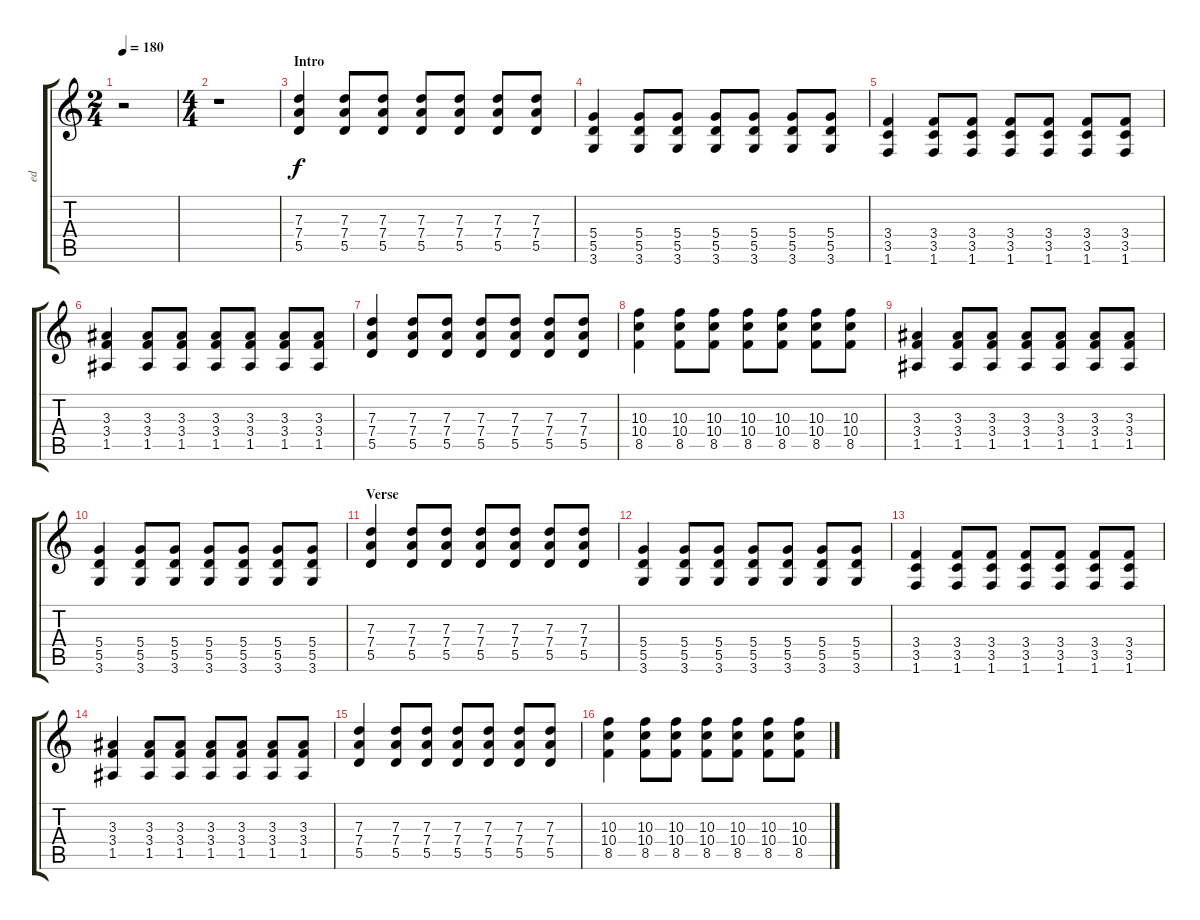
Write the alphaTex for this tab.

\track ("ed" "ed") {instrument distortionguitar}
\staff {score tabs}
\tuning (E4 B3 G3 D3 A2 E2) {hide}
\ts (2 4)
\tempo 180
\clef g2
\ks c
r.2{dy f instrument distortionguitar} |
\ts (4 4)
r.1 |
\section ("" "Intro")
(7.3 7.4 5.5).4 (7.3 7.4 5.5).8 (7.3 7.4 5.5).8 (7.3 7.4 5.5).8 (7.3 7.4 5.5).8 (7.3 7.4 5.5).8 (7.3 7.4 5.5).8 |
(5.4 5.5 3.6).4 (5.4 5.5 3.6).8 (5.4 5.5 3.6).8 (5.4 5.5 3.6).8 (5.4 5.5 3.6).8 (5.4 5.5 3.6).8 (5.4 5.5 3.6).8 |
(3.4 3.5 1.6).4 (3.4 3.5 1.6).8 (3.4 3.5 1.6).8 (3.4 3.5 1.6).8 (3.4 3.5 1.6).8 (3.4 3.5 1.6).8 (3.4 3.5 1.6).8 |
(3.3 3.4 1.5).4 (3.3 3.4 1.5).8 (3.3 3.4 1.5).8 (3.3 3.4 1.5).8 (3.3 3.4 1.5).8 (3.3 3.4 1.5).8 (3.3 3.4 1.5).8 |
(7.3 7.4 5.5).4 (7.3 7.4 5.5).8 (7.3 7.4 5.5).8 (7.3 7.4 5.5).8 (7.3 7.4 5.5).8 (7.3 7.4 5.5).8 (7.3 7.4 5.5).8 |
(10.3 10.4 8.5).4 (10.3 10.4 8.5).8 (10.3 10.4 8.5).8 (10.3 10.4 8.5).8 (10.3 10.4 8.5).8 (10.3 10.4 8.5).8 (10.3 10.4 8.5).8 |
(3.3 3.4 1.5).4 (3.3 3.4 1.5).8 (3.3 3.4 1.5).8 (3.3 3.4 1.5).8 (3.3 3.4 1.5).8 (3.3 3.4 1.5).8 (3.3 3.4 1.5).8 |
(5.4 5.5 3.6).4 (5.4 5.5 3.6).8 (5.4 5.5 3.6).8 (5.4 5.5 3.6).8 (5.4 5.5 3.6).8 (5.4 5.5 3.6).8 (5.4 5.5 3.6).8 |
\section ("" "Verse")
(7.3 7.4 5.5).4 (7.3 7.4 5.5).8 (7.3 7.4 5.5).8 (7.3 7.4 5.5).8 (7.3 7.4 5.5).8 (7.3 7.4 5.5).8 (7.3 7.4 5.5).8 |
(5.4 5.5 3.6).4 (5.4 5.5 3.6).8 (5.4 5.5 3.6).8 (5.4 5.5 3.6).8 (5.4 5.5 3.6).8 (5.4 5.5 3.6).8 (5.4 5.5 3.6).8 |
(3.4 3.5 1.6).4 (3.4 3.5 1.6).8 (3.4 3.5 1.6).8 (3.4 3.5 1.6).8 (3.4 3.5 1.6).8 (3.4 3.5 1.6).8 (3.4 3.5 1.6).8 |
(3.3 3.4 1.5).4 (3.3 3.4 1.5).8 (3.3 3.4 1.5).8 (3.3 3.4 1.5).8 (3.3 3.4 1.5).8 (3.3 3.4 1.5).8 (3.3 3.4 1.5).8 |
(7.3 7.4 5.5).4 (7.3 7.4 5.5).8 (7.3 7.4 5.5).8 (7.3 7.4 5.5).8 (7.3 7.4 5.5).8 (7.3 7.4 5.5).8 (7.3 7.4 5.5).8 |
(10.3 10.4 8.5).4 (10.3 10.4 8.5).8 (10.3 10.4 8.5).8 (10.3 10.4 8.5).8 (10.3 10.4 8.5).8 (10.3 10.4 8.5).8 (10.3 10.4 8.5).8
